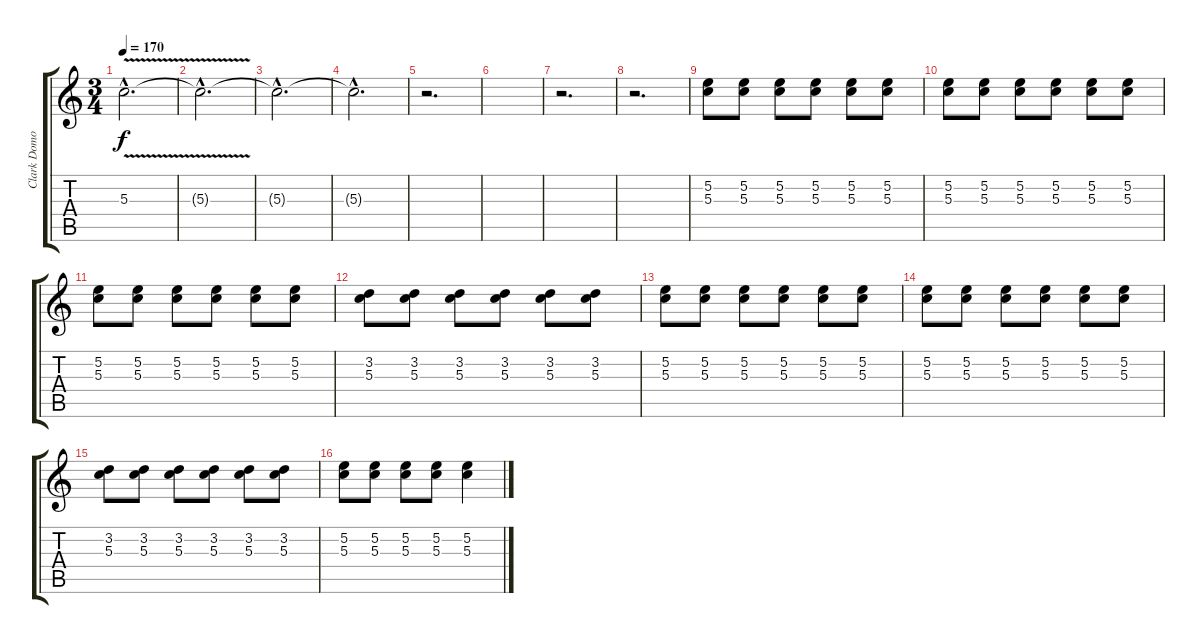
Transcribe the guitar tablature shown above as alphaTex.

\track ("Clark Domoe" "Clark Domo") {instrument overdrivenguitar}
\staff {score tabs}
\tuning (E4 B3 G3 D3 A2 E2) {hide}
\ts (3 4)
\tempo 170
\clef g2
\ks c
5.3{v hac}.2{d dy f volume 0} |
5.3{hac t}.2{d} |
5.3{hac t}.2{d} |
5.3{hac t}.2{d} |
r.2{d} |
|
r.2{d} |
r.2{d volume 9} |
(5.2 5.3).8 (5.2 5.3).8 (5.2 5.3).8 (5.2 5.3).8 (5.2 5.3).8 (5.2 5.3).8 |
(5.2 5.3).8 (5.2 5.3).8 (5.2 5.3).8 (5.2 5.3).8 (5.2 5.3).8 (5.2 5.3).8 |
(5.2 5.3).8 (5.2 5.3).8 (5.2 5.3).8 (5.2 5.3).8 (5.2 5.3).8 (5.2 5.3).8 |
(3.2 5.3).8 (3.2 5.3).8 (3.2 5.3).8 (3.2 5.3).8 (3.2 5.3).8 (3.2 5.3).8 |
(5.2 5.3).8 (5.2 5.3).8 (5.2 5.3).8 (5.2 5.3).8 (5.2 5.3).8 (5.2 5.3).8 |
(5.2 5.3).8 (5.2 5.3).8 (5.2 5.3).8 (5.2 5.3).8 (5.2 5.3).8 (5.2 5.3).8 |
(3.2 5.3).8{volume 16} (3.2 5.3).8 (3.2 5.3).8 (3.2 5.3).8 (3.2 5.3).8 (3.2 5.3).8 |
(5.2 5.3).8 (5.2 5.3).8 (5.2 5.3).8 (5.2 5.3).8 (5.2 5.3).4
